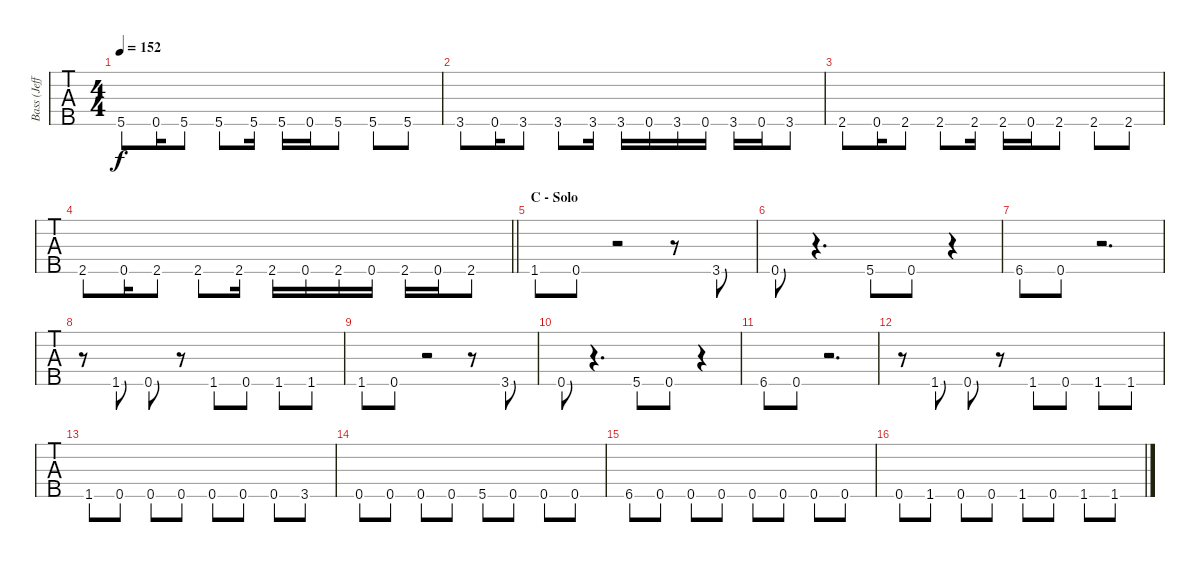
\track ("Bass (Jeff Loomis)" "Bass (Jeff") {instrument electricbassfinger}
\staff {tabs}
\tuning (Gb2 Db2 Ab1 Eb1 Bb0) {hide}
\ts (4 4)
\tempo 152
\clef f4
\ks aminor
5.5.8{dy f} 0.5.16 5.5.8 5.5.8 5.5.16 5.5.16 0.5.16 5.5.8 5.5.8 5.5.8 |
3.5.8 0.5.16 3.5.8 3.5.8 3.5.16 3.5.16 0.5.16 3.5.16 0.5.16 3.5.16 0.5.16 3.5.8 |
2.5.8 0.5.16 2.5.8 2.5.8 2.5.16 2.5.16 0.5.16 2.5.8 2.5.8 2.5.8 |
\barLineRight lightlight
2.5.8 0.5.16 2.5.8 2.5.8 2.5.16 2.5.16 0.5.16 2.5.16 0.5.16 2.5.16 0.5.16 2.5.8 |
\section ("" "C - Solo")
1.5.8 0.5.8 r.2 r.8 3.5.8 |
0.5.8 r.4{d} 5.5.8 0.5.8 r.4 |
6.5.8 0.5.8 r.2{d} |
r.8 1.5.8 0.5.8 r.8 1.5.8 0.5.8 1.5.8 1.5.8 |
1.5.8 0.5.8 r.2 r.8 3.5.8 |
0.5.8 r.4{d} 5.5.8 0.5.8 r.4 |
6.5.8 0.5.8 r.2{d} |
r.8 1.5.8 0.5.8 r.8 1.5.8 0.5.8 1.5.8 1.5.8 |
1.5.8 0.5.8 0.5.8 0.5.8 0.5.8 0.5.8 0.5.8 3.5.8 |
0.5.8 0.5.8 0.5.8 0.5.8 5.5.8 0.5.8 0.5.8 0.5.8 |
6.5.8 0.5.8 0.5.8 0.5.8 0.5.8 0.5.8 0.5.8 0.5.8 |
0.5.8 1.5.8 0.5.8 0.5.8 1.5.8 0.5.8 1.5.8 1.5.8
